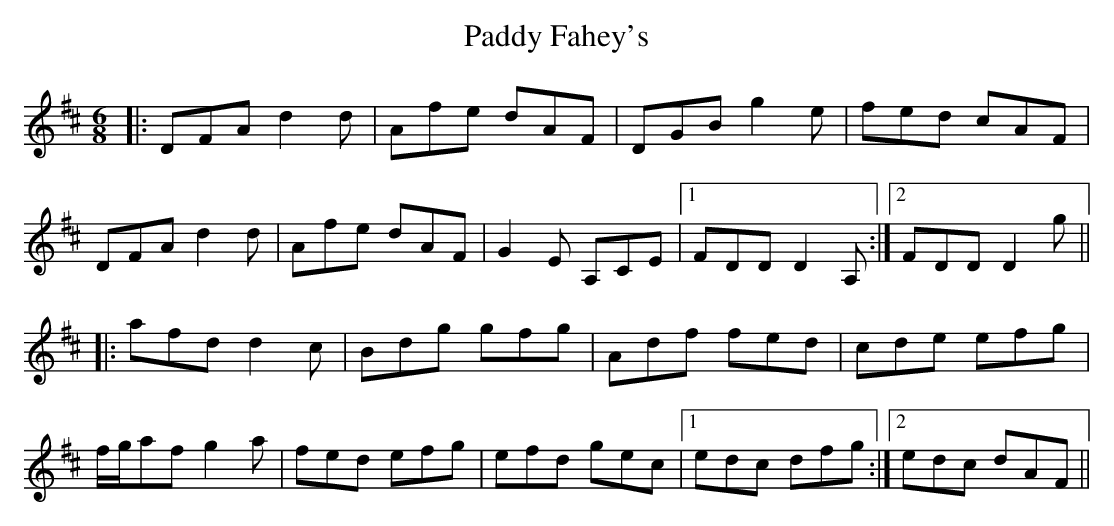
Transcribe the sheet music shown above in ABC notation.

X:1
T: Paddy Fahey's
M: 6/8
L: 1/8
K: Dmaj
|:DFA d2d|Afe dAF|DGB g2e|fed cAF|
DFA d2d|Afe dAF|G2E A,CE|1 FDD D2A,:|2 FDD D2 g||
|:afd d2c|Bdg gfg|Adf fed|cde efg|
f/g/af g2a|fed efg|efd gec|1 edc dfg:|2 edc dAF||
